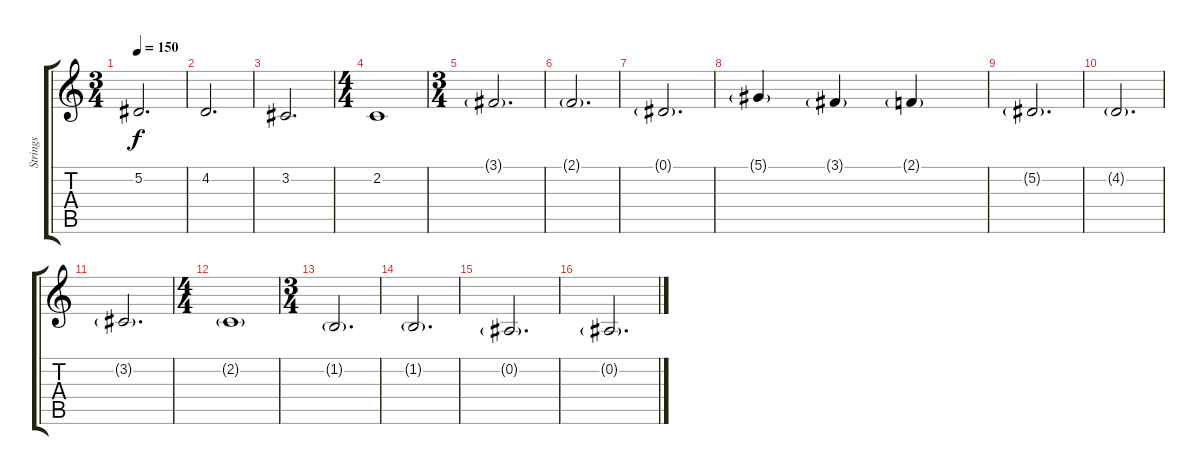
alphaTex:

\track ("Strings" "Strings") {instrument stringensemble1}
\staff {score tabs}
\tuning (Eb4 Bb3 Gb3 Db3 Ab2 Eb2) {hide}
\ts (3 4)
\tempo 150
\clef g2
\ks c
5.2.2{d dy f} |
4.2.2{d} |
3.2.2{d} |
\ts (4 4)
2.2.1 |
\ts (3 4)
3.1{g}.2{d} |
2.1{g}.2{d} |
0.1{g}.2{d} |
5.1{g}.4 3.1{g}.4 2.1{g}.4 |
5.2{g}.2{d} |
4.2{g}.2{d} |
3.2{g}.2{d} |
\ts (4 4)
2.2{g}.1 |
\ts (3 4)
1.2{g}.2{d} |
1.2{g}.2{d} |
0.2{g}.2{d} |
0.2{g}.2{d}
